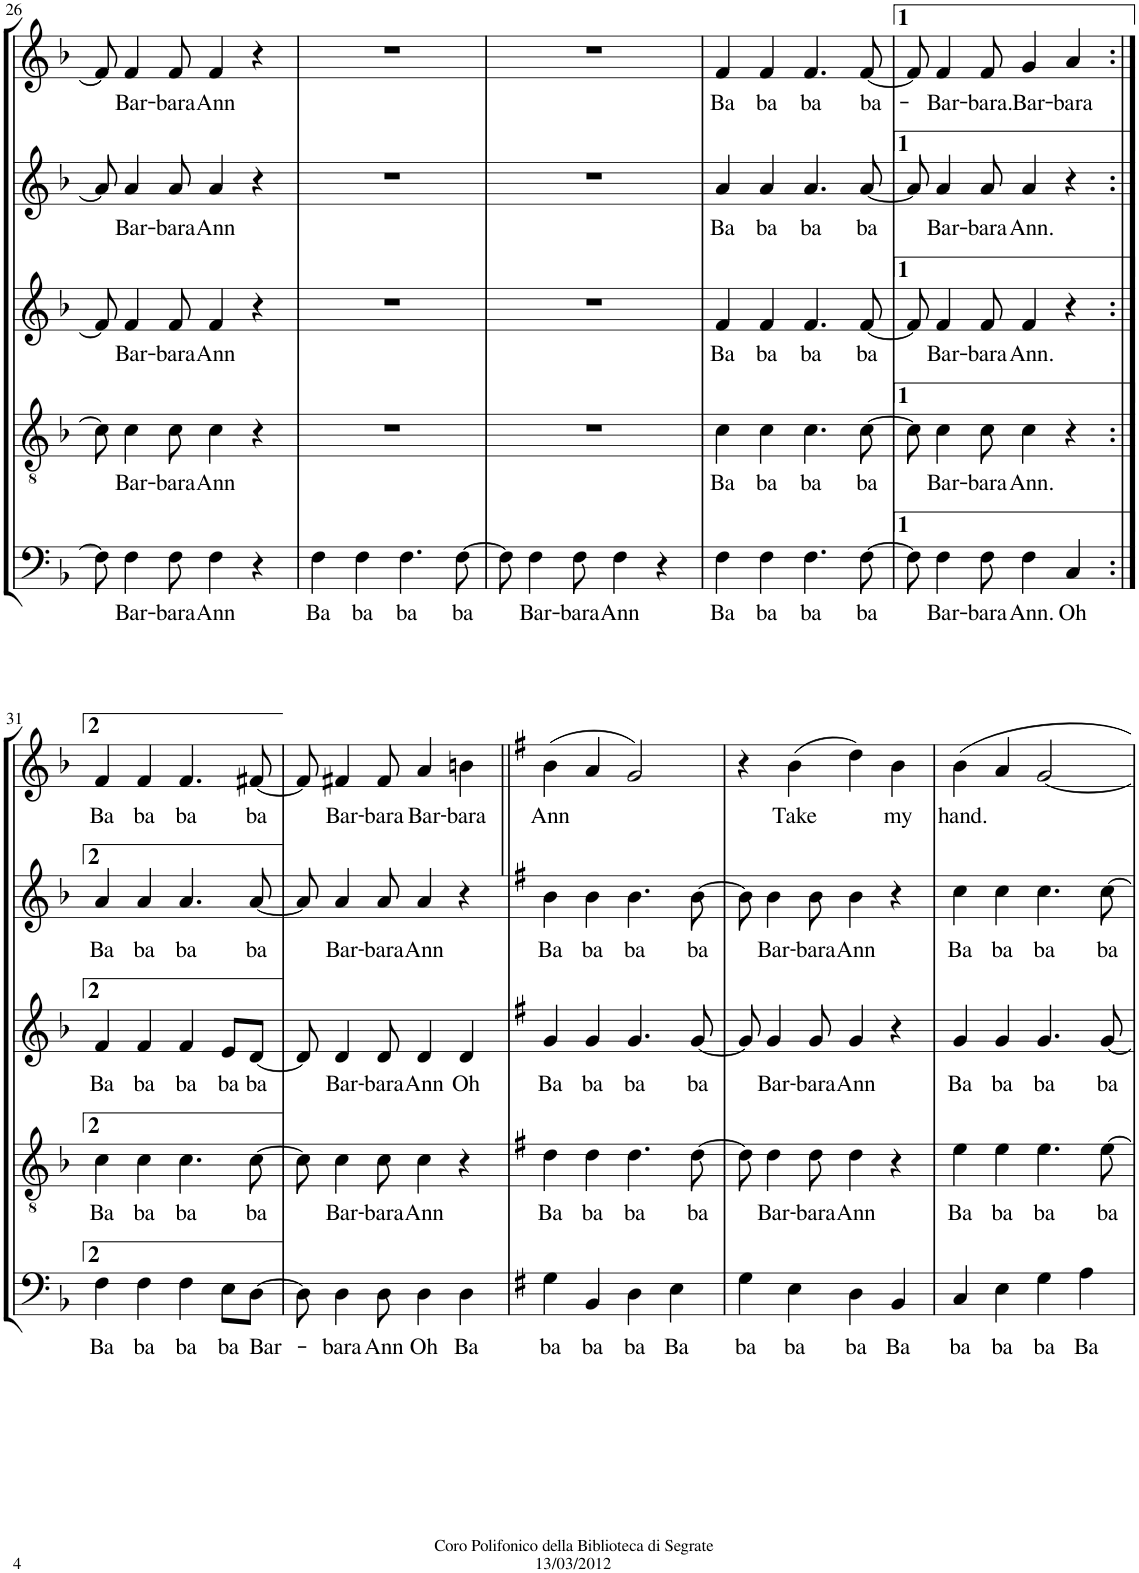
**kern	**text	**kern	**text	**kern	**text	**kern	**text	**kern	**text
*part5	*part5	*part4	*part4	*part3	*part3	*part2	*part2	*part1	*part1
*staff5	*staff5	*staff4	*staff4	*staff3	*staff3	*staff2	*staff2	*staff1	*staff1
*I"Bassi	*	*I"Tenori	*	*I"Contralti	*	*I"Soprani II	*	*I"Soprani I	*
!!LO:PB:g=z
*clefF4	*	*clefGv2	*	*clefG2	*	*clefG2	*	*clefG2	*
*	*	*	*	*	*	*Trd1c2	*	*Trd1c2	*
*k[b-]	*	*k[b-]	*	*k[b-]	*	*k[b-]	*	*k[b-]	*
*F:	*	*F:	*	*F:	*	*F:	*	*F:	*
*M4/4	*	*M4/4	*	*M4/4	*	*M4/4	*	*M4/4	*
=26	=26	=26	=26	=26	=26	=26	=26	=26	=26
8F\]	.	8c\]	.	8f/]	.	8a/]	.	8f/]	.
!	!LO:LY:b	!	!LO:LY:b	!	!LO:LY:b	!	!LO:LY:b	!	!LO:LY:b
4F\	Bar-	4c\	Bar-	4f/	Bar-	4a/	Bar-	4f/	Bar-
!	!LO:LY:b	!	!LO:LY:b	!	!LO:LY:b	!	!LO:LY:b	!	!LO:LY:b
8F\	-bara	8c\	-bara	8f/	-bara	8a/	-bara	8f/	-bara
!	!LO:LY:b	!	!LO:LY:b	!	!LO:LY:b	!	!LO:LY:b	!	!LO:LY:b
4F\	Ann	4c\	Ann	4f/	Ann	4a/	Ann	4f/	Ann
4r	.	4r	.	4r	.	4r	.	4r	.
=27	=27	=27	=27	=27	=27	=27	=27	=27	=27
!	!LO:LY:b	!	!	!	!	!	!	!	!
4F\	Ba	1r	.	1r	.	1r	.	1r	.
!	!LO:LY:b	!	!	!	!	!	!	!	!
4F\	ba	.	.	.	.	.	.	.	.
!	!LO:LY:b	!	!	!	!	!	!	!	!
4.F\	ba	.	.	.	.	.	.	.	.
!	!LO:LY:b	!	!	!	!	!	!	!	!
[8F\	ba	.	.	.	.	.	.	.	.
=28	=28	=28	=28	=28	=28	=28	=28	=28	=28
8F\]	.	1r	.	1r	.	1r	.	1r	.
!	!LO:LY:b	!	!	!	!	!	!	!	!
4F\	Bar-	.	.	.	.	.	.	.	.
!	!LO:LY:b	!	!	!	!	!	!	!	!
8F\	-bara	.	.	.	.	.	.	.	.
!	!LO:LY:b	!	!	!	!	!	!	!	!
4F\	Ann	.	.	.	.	.	.	.	.
4r	.	.	.	.	.	.	.	.	.
=29	=29	=29	=29	=29	=29	=29	=29	=29	=29
!	!LO:LY:b	!	!LO:LY:b	!	!LO:LY:b	!	!LO:LY:b	!	!LO:LY:b
4F\	Ba	4c\	Ba	4f/	Ba	4a/	Ba	4f/	Ba
!	!LO:LY:b	!	!LO:LY:b	!	!LO:LY:b	!	!LO:LY:b	!	!LO:LY:b
4F\	ba	4c\	ba	4f/	ba	4a/	ba	4f/	ba
!	!LO:LY:b	!	!LO:LY:b	!	!LO:LY:b	!	!LO:LY:b	!	!LO:LY:b
4.F\	ba	4.c\	ba	4.f/	ba	4.a/	ba	4.f/	ba
!	!LO:LY:b	!	!LO:LY:b	!	!LO:LY:b	!	!LO:LY:b	!	!LO:LY:b
[8F\	ba	[8c\	ba	[8f/	ba	[8a/	ba	[8f/	ba-
=30	=30	=30	=30	=30	=30	=30	=30	=30	=30
8F\]	.	8c\]	.	8f/]	.	8a/]	.	8f/]	.
!	!LO:LY:b	!	!LO:LY:b	!	!LO:LY:b	!	!LO:LY:b	!	!LO:LY:b
4F\	Bar-	4c\	Bar-	4f/	Bar-	4a/	Bar-	4f/	-Bar-
!	!LO:LY:b	!	!LO:LY:b	!	!LO:LY:b	!	!LO:LY:b	!	!LO:LY:b
8F\	-bara	8c\	-bara	8f/	-bara	8a/	-bara	8f/	-bara.
!	!LO:LY:b	!	!LO:LY:b	!	!LO:LY:b	!	!LO:LY:b	!	!LO:LY:b
4F\	Ann.	4c\	Ann.	4f/	Ann.	4a/	Ann.	4g/	Bar-
!	!LO:LY:b	!	!	!	!	!	!	!	!LO:LY:b
4C/	Oh	4r	.	4r	.	4r	.	4a/	-bara
!!LO:LB:g=z
=31:|!	=31:|!	=31:|!	=31:|!	=31:|!	=31:|!	=31:|!	=31:|!	=31:|!	=31:|!
!	!LO:LY:b	!	!LO:LY:b	!	!LO:LY:b	!	!LO:LY:b	!	!LO:LY:b
4F\	Ba	4c\	Ba	4f/	Ba	4a/	Ba	4f/	Ba
!	!LO:LY:b	!	!LO:LY:b	!	!LO:LY:b	!	!LO:LY:b	!	!LO:LY:b
4F\	ba	4c\	ba	4f/	ba	4a/	ba	4f/	ba
!	!LO:LY:b	!	!LO:LY:b	!	!LO:LY:b	!	!LO:LY:b	!	!LO:LY:b
4F\	ba	4.c\	ba	4f/	ba	4.a/	ba	4.f/	ba
!	!LO:LY:b	!	!	!	!LO:LY:b	!	!	!	!
8E\L	ba	.	.	8e/L	ba	.	.	.	.
!	!LO:LY:b	!	!LO:LY:b	!	!LO:LY:b	!	!LO:LY:b	!	!LO:LY:b
[8D\J	Bar-	[8c\	ba	[8d/J	ba	[8a/	ba	[8f#X/	ba
=32	=32	=32	=32	=32	=32	=32	=32	=32	=32
8D\]	.	8c\]	.	8d/]	.	8a/]	.	8f#/]	.
!	!LO:LY:b	!	!LO:LY:b	!	!LO:LY:b	!	!LO:LY:b	!	!LO:LY:b
4D\	-bara	4c\	Bar-	4d/	Bar-	4a/	Bar-	4f#X/	Bar-
!	!LO:LY:b	!	!LO:LY:b	!	!LO:LY:b	!	!LO:LY:b	!	!LO:LY:b
8D\	Ann	8c\	-bara	8d/	-bara	8a/	-bara	8f#/	-bara
!	!LO:LY:b	!	!LO:LY:b	!	!LO:LY:b	!	!LO:LY:b	!	!LO:LY:b
4D\	Oh	4c\	Ann	4d/	Ann	4a/	Ann	4a/	Bar-
!	!LO:LY:b	!	!	!	!LO:LY:b	!	!	!	!LO:LY:b
4D\	Ba	4r	.	4d/	Oh	4r	.	4bn\	-bara
=33||	=33||	=33||	=33||	=33||	=33||	=33||	=33||	=33||	=33||
*k[f#]	*	*k[f#]	*	*k[f#]	*	*k[f#]	*	*k[f#]	*
*G:	*	*G:	*	*G:	*	*G:	*	*G:	*
!	!LO:LY:b	!	!LO:LY:b	!	!LO:LY:b	!	!LO:LY:b	!	!LO:LY:b
4G\	ba	4d\	Ba	4g/	Ba	4b\	Ba	(4b\	Ann
!	!LO:LY:b	!	!LO:LY:b	!	!LO:LY:b	!	!LO:LY:b	!	!
4BB/	ba	4d\	ba	4g/	ba	4b\	ba	4a/	.
!	!LO:LY:b	!	!LO:LY:b	!	!LO:LY:b	!	!LO:LY:b	!	!
4D\	ba	4.d\	ba	4.g/	ba	4.b\	ba	2g/)	.
!	!LO:LY:b	!	!	!	!	!	!	!	!
4E\	Ba	.	.	.	.	.	.	.	.
!	!	!	!LO:LY:b	!	!LO:LY:b	!	!LO:LY:b	!	!
.	.	[8d\	ba	[8g/	ba	[8b\	ba	.	.
=34	=34	=34	=34	=34	=34	=34	=34	=34	=34
!	!LO:LY:b	!	!	!	!	!	!	!	!
4G\	ba	8d\]	.	8g/]	.	8b\]	.	4r	.
!	!	!	!LO:LY:b	!	!LO:LY:b	!	!LO:LY:b	!	!
.	.	4d\	Bar-	4g/	Bar-	4b\	Bar-	.	.
!	!LO:LY:b	!	!	!	!	!	!	!	!LO:LY:b
4E\	ba	.	.	.	.	.	.	(4b\	Take
!	!	!	!LO:LY:b	!	!LO:LY:b	!	!LO:LY:b	!	!
.	.	8d\	-bara	8g/	-bara	8b\	-bara	.	.
!	!LO:LY:b	!	!LO:LY:b	!	!LO:LY:b	!	!LO:LY:b	!	!
4D\	ba	4d\	Ann	4g/	Ann	4b\	Ann	4dd\)	.
!	!LO:LY:b	!	!	!	!	!	!	!	!LO:LY:b
4BB/	Ba	4r	.	4r	.	4r	.	4b\	my
=35	=35	=35	=35	=35	=35	=35	=35	=35	=35
!	!LO:LY:b	!	!LO:LY:b	!	!LO:LY:b	!	!LO:LY:b	!	!LO:LY:b
4C/	ba	4e\	Ba	4g/	Ba	4cc\	Ba	4b\	hand.
!	!LO:LY:b	!	!LO:LY:b	!	!LO:LY:b	!	!LO:LY:b	!	!
4E\	ba	4e\	ba	4g/	ba	4cc\	ba	4a/	.
!	!LO:LY:b	!	!LO:LY:b	!	!LO:LY:b	!	!LO:LY:b	!	!
4G\	ba	4.e\	ba	4.g/	ba	4.cc\	ba	[2g/	.
!	!LO:LY:b	!	!	!	!	!	!	!	!
4A\	Ba	.	.	.	.	.	.	.	.
!	!	!	!LO:LY:b	!	!LO:LY:b	!	!LO:LY:b	!	!
.	.	[8e\	ba	[8g/	ba	[8cc\	ba	.	.
=	=	=	=	=	=	=	=	=	=
*-	*-	*-	*-	*-	*-	*-	*-	*-	*-
